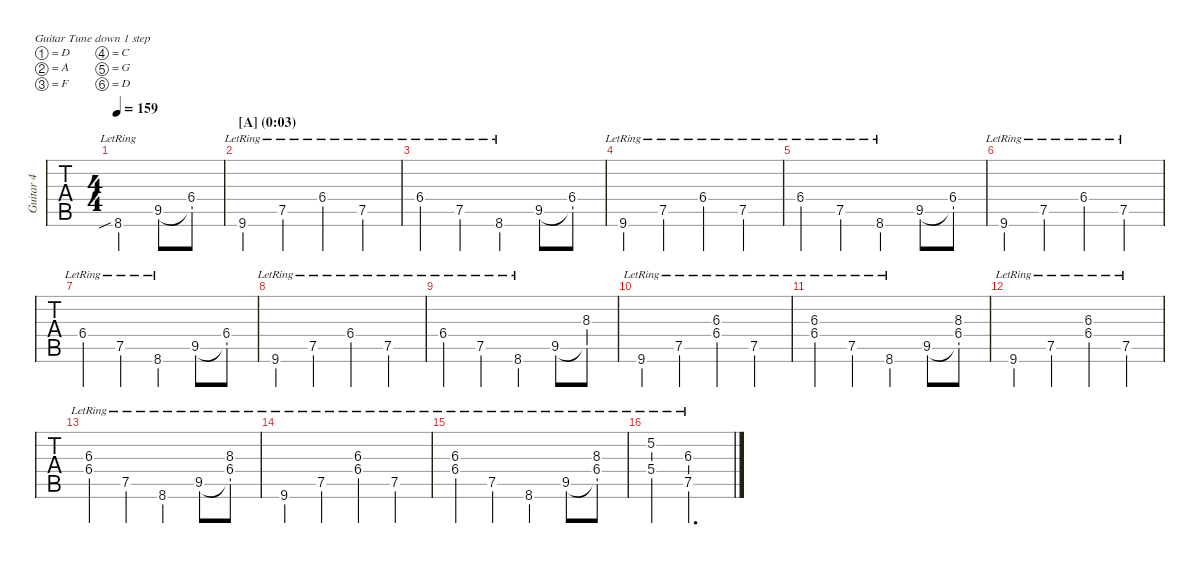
\defaultSystemsLayout 4
\hideDynamics
\bracketExtendMode nobrackets
\multiTrackTrackNamePolicy allsystems
\firstSystemTrackNameMode fullname
\otherSystemsTrackNameMode fullname
\track ("Guitar 4" "Guitar 4") {instrument acousticguitarnylon}
\staff {tabs}
\tuning (D4 A3 F3 C3 G2 D2)
\ts (4 4)
\ac
\tempo 159
\clef g2
\ks c
8.6{sib lr acc #}.4{dy mf instrument acousticguitarnylon} 9.5{acc #}.8 (6.4{acc #} 9.5{t acc #}).8 |
\section ("A" "(0:03)")
9.6{lr acc #}.4 7.5{lr}.4 6.4{lr acc #}.4 7.5{lr}.4 |
6.4{lr acc #}.4 7.5{lr}.4 8.6{lr acc #}.4 9.5{acc #}.8 (6.4{acc #} 9.5{t acc #}).8 |
9.6{lr acc #}.4 7.5{lr}.4 6.4{lr acc #}.4 7.5{lr}.4 |
6.4{lr acc #}.4 7.5{lr}.4 8.6{lr acc #}.4 9.5{acc #}.8 (6.4{acc #} 9.5{t acc #}).8 |
9.6{lr acc #}.4 7.5{lr}.4 6.4{lr acc #}.4 7.5{lr}.4 |
6.4{lr acc #}.4 7.5{lr}.4 8.6{lr acc #}.4 9.5{acc #}.8 (6.4{acc #} 9.5{t acc #}).8 |
9.6{lr acc #}.4 7.5{lr}.4 6.4{lr acc #}.4 7.5{lr}.4 |
6.4{lr acc #}.4 7.5{lr}.4 8.6{lr acc #}.4 9.5{acc #}.8 (8.3{acc #} 9.5{t acc #}).8 |
9.6{lr acc #}.4 7.5{lr}.4 (6.4{lr acc #} 6.3{lr acc #}).4 7.5{lr}.4 |
(6.4{lr acc #} 6.3{lr acc #}).4 7.5{lr}.4 8.6{lr acc #}.4 9.5{acc #}.8 (8.3{acc #} 6.4{acc #} 9.5{t acc #}).8 |
9.6{lr acc #}.4 7.5{lr}.4 (6.4{lr acc #} 6.3{lr acc #}).4 7.5{lr}.4 |
(6.4{lr acc #} 6.3{lr acc #}).4 7.5{lr}.4 8.6{lr acc #}.4 9.5{lr acc #}.8 (8.3{acc #} 6.4{acc #} 9.5{lr t acc #}).8 |
9.6{lr acc #}.4 7.5{lr}.4 (6.4{lr acc #} 6.3{lr acc #}).4 7.5{lr}.4 |
(6.4{lr acc #} 6.3{lr acc #}).4 7.5{lr}.4 8.6{lr acc #}.4 9.5{lr acc #}.8 (8.3{acc #} 6.4{acc #} 9.5{lr t acc #}).8 |
(5.4{lr} 5.2{lr}).4 (7.5{lr} 6.3{lr acc #}).2{d}
